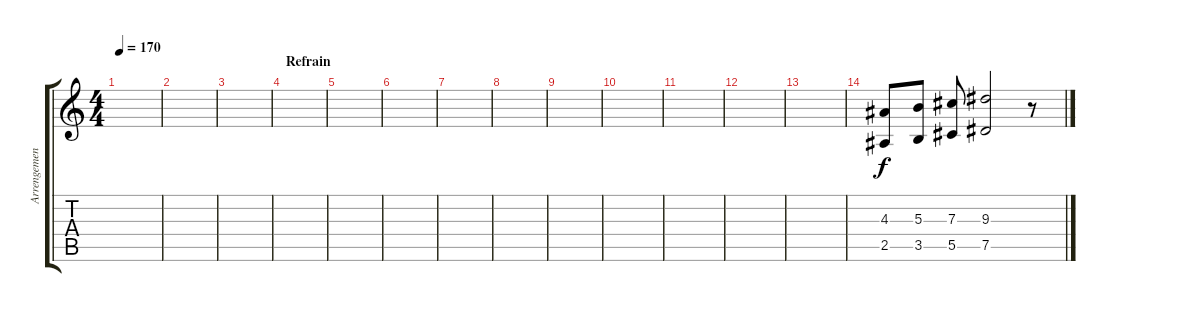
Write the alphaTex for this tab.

\track ("Arrengement" "Arrengemen") {instrument distortionguitar}
\staff {score tabs}
\tuning (Eb4 Bb3 Gb3 Db3 Ab2 Eb2) {hide}
\ts (4 4)
\tempo 170
\clef g2
\ks c
|
|
|
\section ("" "Refrain")
|
|
|
|
|
|
|
|
|
|
(4.3 2.5).8 (5.3 3.5).8 (7.3 5.5).8 (9.3 7.5).2 r.8
